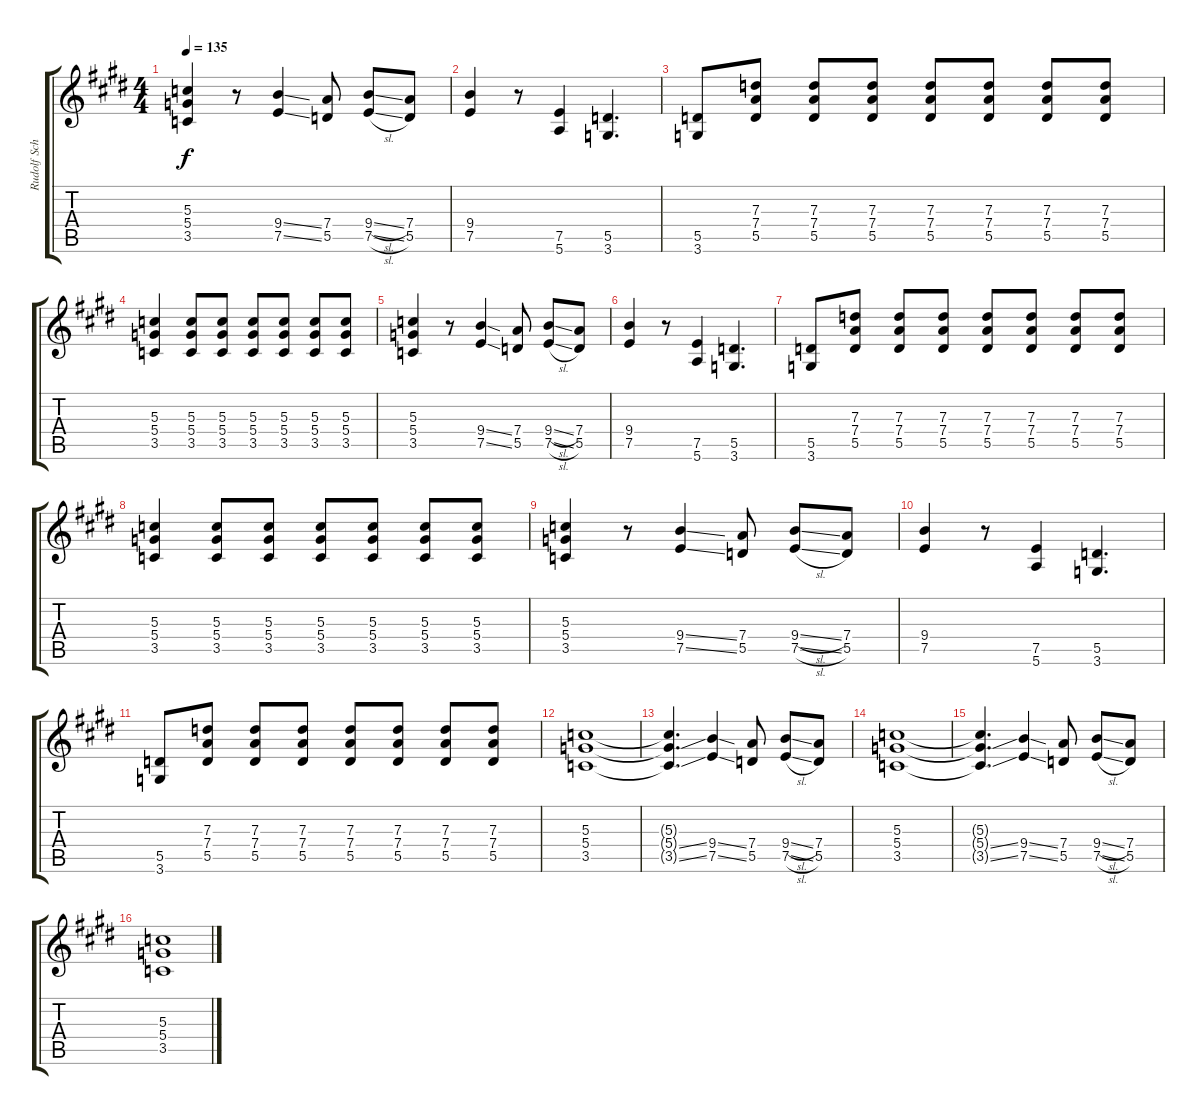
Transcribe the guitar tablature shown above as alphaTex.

\track ("Rudolf Schenker Guitar" "Rudolf Sch") {instrument distortionguitar}
\staff {score tabs}
\tuning (E4 B3 G3 D3 A2 E2) {hide}
\ts (4 4)
\tempo 135
\clef g2
\ks e
(5.3 5.4 3.5).4{dy f} r.8 (9.4{ss} 7.5{ss}).4 (7.4 5.5).8 (9.4{sl} 7.5{sl}).8 (7.4 5.5).8 |
(9.4 7.5).4 r.8 (7.5 5.6).4 (5.5 3.6).4{d} |
(5.5 3.6).8 (7.3 7.4 5.5).8 (7.3 7.4 5.5).8 (7.3 7.4 5.5).8 (7.3 7.4 5.5).8 (7.3 7.4 5.5).8 (7.3 7.4 5.5).8 (7.3 7.4 5.5).8 |
(5.3 5.4 3.5).4 (5.3 5.4 3.5).8 (5.3 5.4 3.5).8 (5.3 5.4 3.5).8 (5.3 5.4 3.5).8 (5.3 5.4 3.5).8 (5.3 5.4 3.5).8 |
(5.3 5.4 3.5).4 r.8 (9.4{ss} 7.5{ss}).4 (7.4 5.5).8 (9.4{sl} 7.5{sl}).8 (7.4 5.5).8 |
(9.4 7.5).4 r.8 (7.5 5.6).4 (5.5 3.6).4{d} |
(5.5 3.6).8 (7.3 7.4 5.5).8 (7.3 7.4 5.5).8 (7.3 7.4 5.5).8 (7.3 7.4 5.5).8 (7.3 7.4 5.5).8 (7.3 7.4 5.5).8 (7.3 7.4 5.5).8 |
(5.3 5.4 3.5).4 (5.3 5.4 3.5).8 (5.3 5.4 3.5).8 (5.3 5.4 3.5).8 (5.3 5.4 3.5).8 (5.3 5.4 3.5).8 (5.3 5.4 3.5).8 |
(5.3 5.4 3.5).4 r.8 (9.4{ss} 7.5{ss}).4 (7.4 5.5).8 (9.4{sl} 7.5{sl}).8 (7.4 5.5).8 |
(9.4 7.5).4 r.8 (7.5 5.6).4 (5.5 3.6).4{d} |
(5.5 3.6).8 (7.3 7.4 5.5).8 (7.3 7.4 5.5).8 (7.3 7.4 5.5).8 (7.3 7.4 5.5).8 (7.3 7.4 5.5).8 (7.3 7.4 5.5).8 (7.3 7.4 5.5).8 |
(5.3 5.4 3.5).1 |
(5.3{t} 5.4{ss t} 3.5{ss t}).4{d} (9.4{ss} 7.5{ss}).4 (7.4 5.5).8 (9.4{sl} 7.5{sl}).8 (7.4 5.5).8 |
(5.3 5.4 3.5).1 |
(5.3{t} 5.4{ss t} 3.5{ss t}).4{d} (9.4{ss} 7.5{ss}).4 (7.4 5.5).8 (9.4{sl} 7.5{sl}).8 (7.4 5.5).8 |
(5.3 5.4 3.5).1
